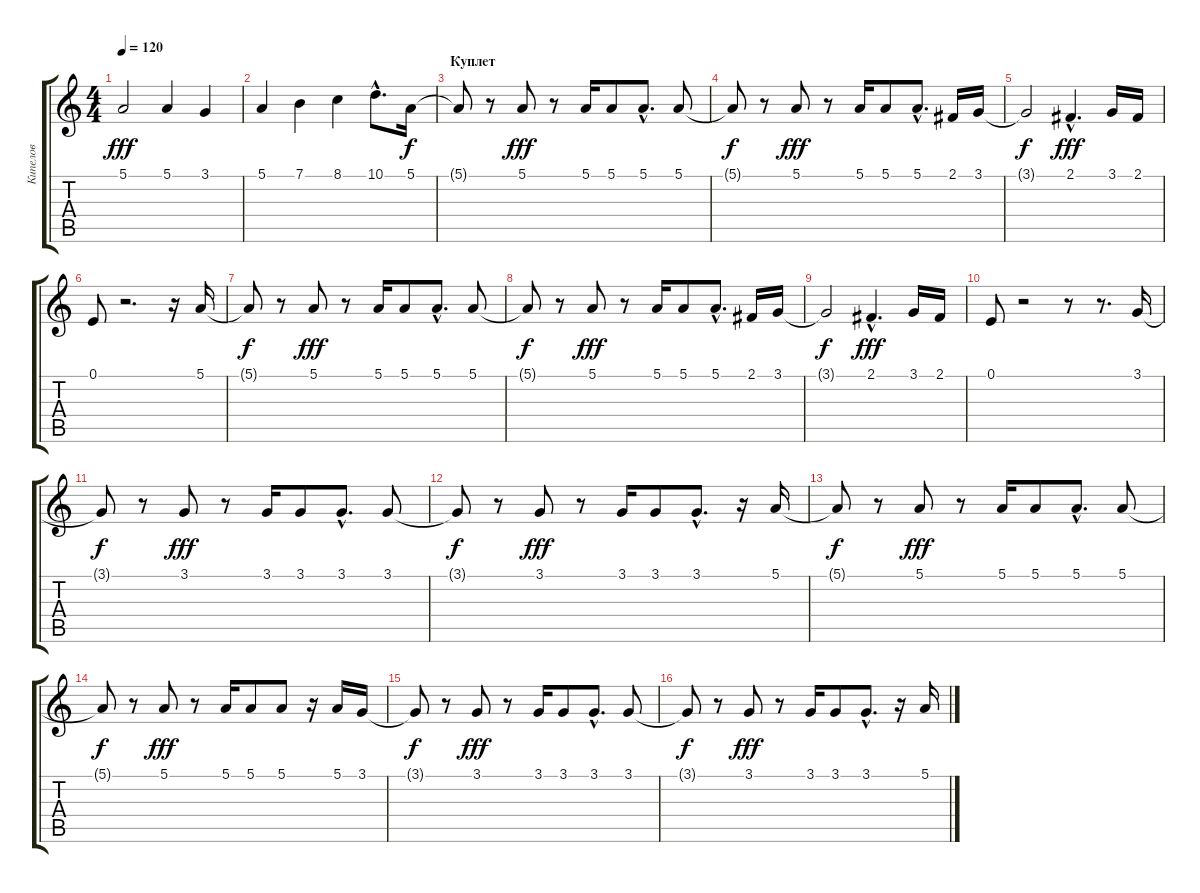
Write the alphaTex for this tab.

\track ("Кипелов " "Кипелов ") {instrument tenorsax}
\staff {score tabs}
\tuning (E4 B3 G3 D3 A2 E2) {hide}
\ts (4 4)
\tempo 120
\clef g2
\ks c
5.1.2{dy fff} 5.1.4 3.1.4 |
5.1.4 7.1.4 8.1.4 10.1{hac}.8{d} 5.1.16{dy f} |
\section ("" "Куплет")
5.1{t}.8 r.8 5.1.8{dy fff} r.8 5.1.16 5.1.8 5.1{hac}.8{d} 5.1.8 |
5.1{t}.8{dy f} r.8 5.1.8{dy fff} r.8 5.1.16 5.1.8 5.1{hac}.8{d} 2.1.16 3.1.16 |
3.1{t}.2{dy f} 2.1{hac}.4{d dy fff} 3.1.16 2.1.16 |
0.1.8 r.2{d} r.16 5.1.16 |
5.1{t}.8{dy f} r.8 5.1.8{dy fff} r.8 5.1.16 5.1.8 5.1{hac}.8{d} 5.1.8 |
5.1{t}.8{dy f} r.8 5.1.8{dy fff} r.8 5.1.16 5.1.8 5.1{hac}.8{d} 2.1.16 3.1.16 |
3.1{t}.2{dy f} 2.1{hac}.4{d dy fff} 3.1.16 2.1.16 |
0.1.8 r.2 r.8 r.8{d} 3.1.16 |
3.1{t}.8{dy f} r.8 3.1.8{dy fff} r.8 3.1.16 3.1.8 3.1{hac}.8{d} 3.1.8 |
3.1{t}.8{dy f} r.8 3.1.8{dy fff} r.8 3.1.16 3.1.8 3.1{hac}.8{d} r.16 5.1.16 |
5.1{t}.8{dy f} r.8 5.1.8{dy fff} r.8 5.1.16 5.1.8 5.1{hac}.8{d} 5.1.8 |
5.1{t}.8{dy f} r.8 5.1.8{dy fff} r.8 5.1.16 5.1.8 5.1.8 r.16 5.1.16 3.1.16 |
3.1{t}.8{dy f} r.8 3.1.8{dy fff} r.8 3.1.16 3.1.8 3.1{hac}.8{d} 3.1.8 |
3.1{t}.8{dy f} r.8 3.1.8{dy fff} r.8 3.1.16 3.1.8 3.1{hac}.8{d} r.16 5.1.16
